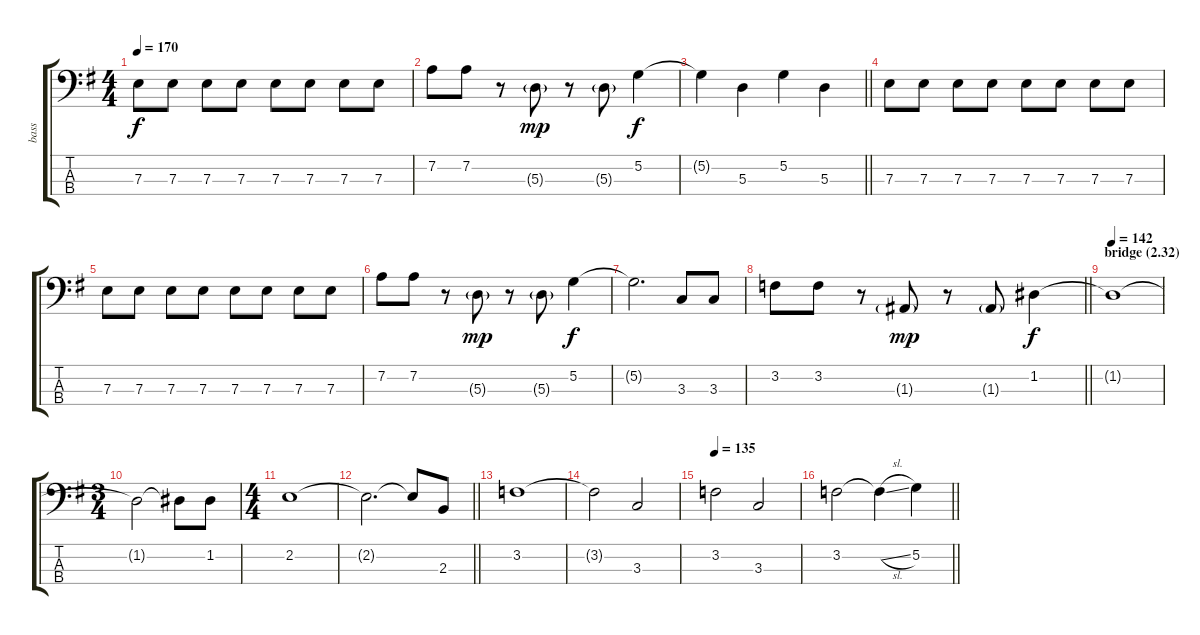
\track ("bass" "bass") {instrument electricbassfinger}
\staff {score tabs}
\tuning (G2 D2 A1 E1) {hide}
\ts (4 4)
\tempo 170
\clef f4
\ks g
7.3.8{dy f} 7.3.8 7.3.8 7.3.8 7.3.8 7.3.8 7.3.8 7.3.8 |
7.2.8 7.2.8 r.8 5.3{g}.8{dy mp} r.8 5.3{g}.8 5.2.4{dy f} |
\barLineRight lightlight
5.2{t}.4 5.3.4 5.2.4 5.3.4 |
7.3.8 7.3.8 7.3.8 7.3.8 7.3.8 7.3.8 7.3.8 7.3.8 |
7.3.8 7.3.8 7.3.8 7.3.8 7.3.8 7.3.8 7.3.8 7.3.8 |
7.2.8 7.2.8 r.8 5.3{g}.8{dy mp} r.8 5.3{g}.8 5.2.4{dy f} |
5.2{t}.2{d} 3.3.8 3.3.8 |
\barLineRight lightlight
3.2.8 3.2.8 r.8 1.3{g}.8{dy mp} r.8 1.3{g}.8 1.2.4{dy f} |
\section ("" "bridge (2.32)")
\tempo 142
1.2{t}.1 |
\ts (3 4)
1.2{t}.2 1.2{t}.8 1.2.8 |
\ts (4 4)
2.2.1 |
\barLineRight lightlight
2.2{t}.2{d} 2.2{t}.8 2.3.8 |
3.2.1 |
3.2{t}.2 3.3.2 |
\tempo 135
3.2.2 3.3.2 |
\barLineRight lightlight
3.2.2 3.2{sl t}.4 5.2.4
